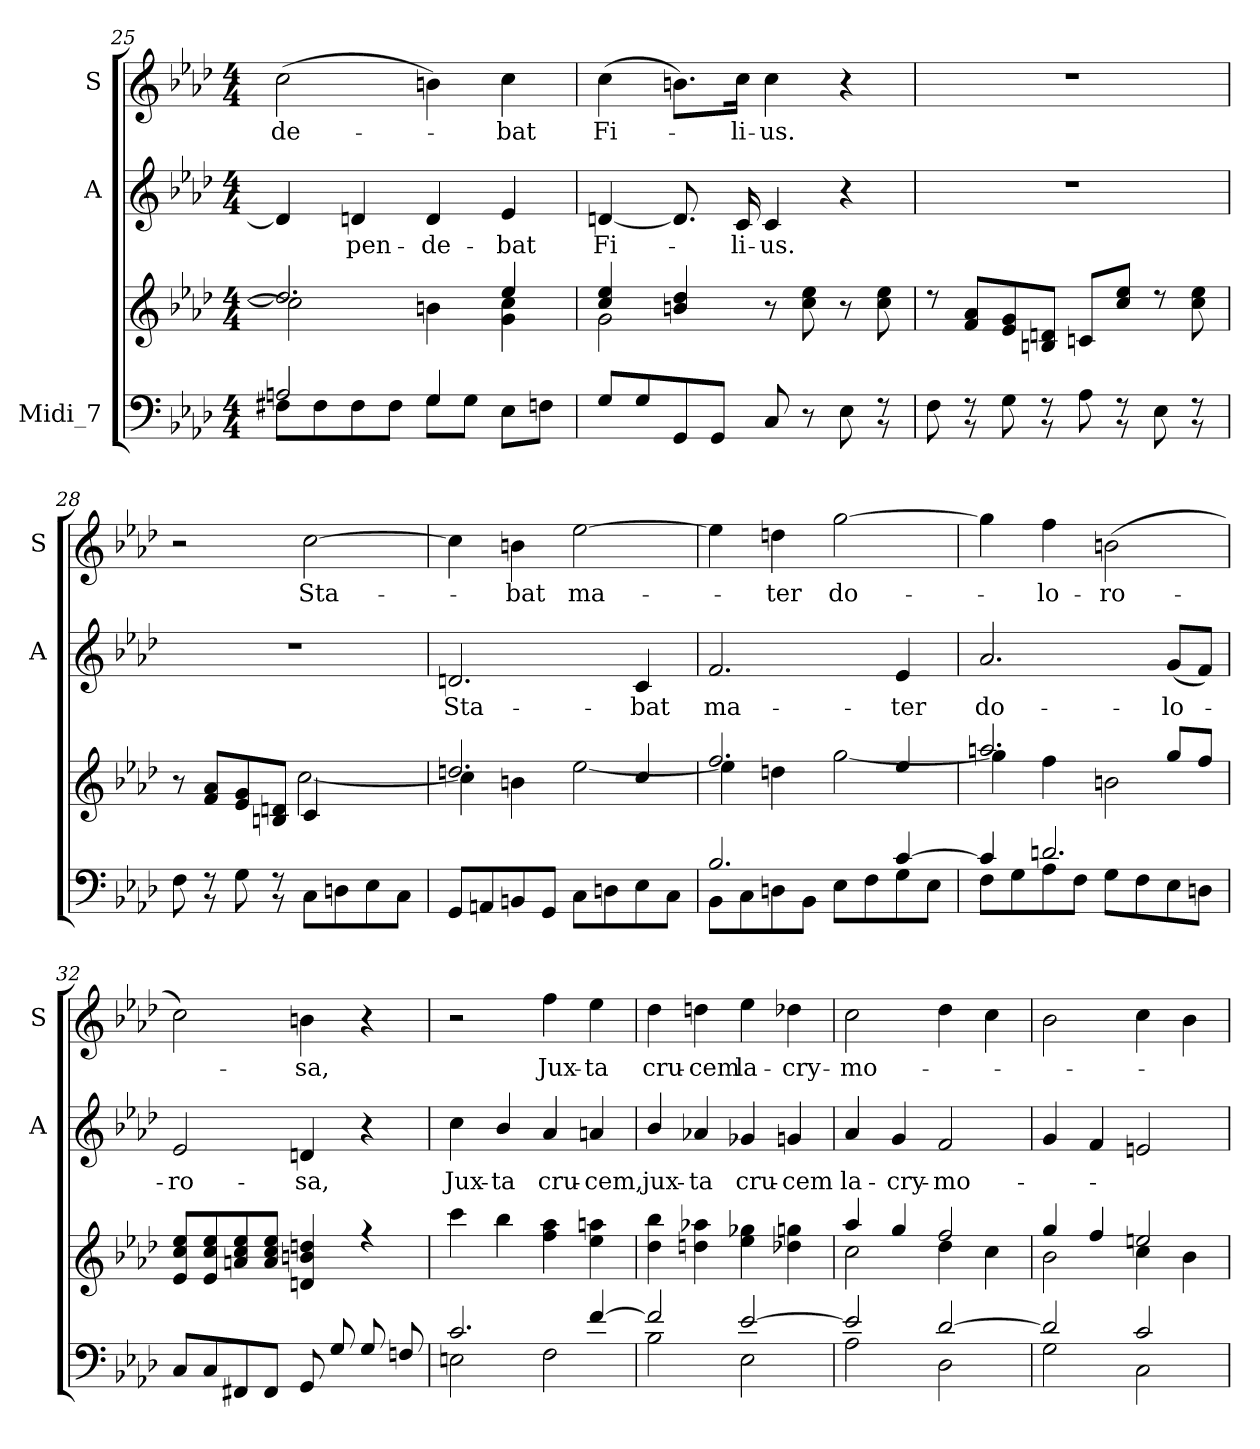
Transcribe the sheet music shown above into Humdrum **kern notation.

**kern	**kern	**kern	**text	**kern	**text
*part3	*part3	*part2	*part2	*part1	*part1
*staff4	*staff3	*staff2	*staff2	*staff1	*staff1
*I"Midi_7	*	*I"A	*	*I"S	*
*	*	*I'A	*	*I'S	*
!!LO:LB:g=z
*clefF4	*clefG2	*clefG2	*	*clefG2	*
*k[b-e-a-d-]	*k[b-e-a-d-]	*k[b-e-a-d-]	*	*k[b-e-a-d-]	*
*A-:	*A-:	*A-:	*	*A-:	*
*M4/4	*M4/4	*M4/4	*	*M4/4	*
=25	=25	=25	=25	=25	=25
*^	*^	*	*	*	*
!	!	!	!	!	!	!	!LO:LY:b
2An/	8F#X\L	2.dd-/]	2cc\]	4d]	.	(>2cc	-de-
.	8F#\	.	.	.	.	.	.
!	!	!	!	!	!LO:LY:b	!	!
.	8F#\	.	.	4d	pen-	.	.
.	8F#\J	.	.	.	.	.	.
!	!	!	!	!	!LO:LY:b	!	!
4G/	8G\L	.	4bn\	4d	-de-	4bn)	.
.	8G\J	.	.	.	.	.	.
!	!	!	!	!	!LO:LY:b	!	!LO:LY:b
8ryy	8E-\L	4ee-/	4g\ 4cc\	4e-	-bat	4cc	bat
8ryy	8Fn\J	.	.	.	.	.	.
=26	=26	=26	=26	=26	=26	=26	=26
!	!	!	!	!	!LO:LY:b	!	!LO:LY:b
8G/L	8ryy	4cc/ 4ee-/	2g\	[4dn	Fi-	(>4cc	Fi-
8G/	8ryy	.	.	.	.	.	.
8GG/	2ryy	4bn/ 4dd-/	.	8.d]	.	8.bn\L)	.
8GG/J	.	.	.	.	.	.	.
!	!	!	!	!	!LO:LY:b	!	!LO:LY:b
.	.	.	.	16c	li-	16cc\Jk	li-
!	!	!	!	!	!LO:LY:b	!	!LO:LY:b
8C/	.	8r	2ryy	4c	-us.	4cc	-us.
8r	.	8cc\ 8ee-\	.	.	.	.	.
8ryy	8E-\	8r	.	4r	.	4r	.
8r	8r	8cc\ 8ee-\	.	.	.	.	.
=27	=27	=27	=27	=27	=27	=27	=27
8ryy	8F\	8r	1ryy	1r	.	1r	.
8r	8r	8f/ 8a-/L	.	.	.	.	.
8ryy	8G\	8e-/ 8g/	.	.	.	.	.
8r	8r	8Bn/ 8dn/J	.	.	.	.	.
8ryy	8A-\	8cn/L	.	.	.	.	.
8r	8r	8cc\ 8ee-\J	.	.	.	.	.
8ryy	8E-\	8r	.	.	.	.	.
8r	8r	8cc\ 8ee-\	.	.	.	.	.
=28	=28	=28	=28	=28	=28	=28	=28
8ryy	8F\	8r	2ryy	1r	.	2r	.
8r	8r	8f/ 8a-/L	.	.	.	.	.
8ryy	8G\	8e-/ 8g/	.	.	.	.	.
8r	8r	8Bn/ 8dn/J	.	.	.	.	.
!	!	!	!	!	!	!	!LO:LY:b
2ryy	8C\L	4c/	[2cc\	.	.	[2cc	Sta-
.	8Dn\	.	.	.	.	.	.
.	8E-\	4ryy	.	.	.	.	.
.	8C\J	.	.	.	.	.	.
=29	=29	=29	=29	=29	=29	=29	=29
!	!	!	!	!	!LO:LY:b	!	!
8GG/L	4ryy	2.ddn/	4cc\]	2.dn	Sta-	4cc]	.
8AAn/	.	.	.	.	.	.	.
!	!	!	!	!	!	!	!LO:LY:b
8BBn/	4ryy	.	4bn\	.	.	4bn	bat
8GG/J	.	.	.	.	.	.	.
!	!	!	!	!	!	!	!LO:LY:b
2ryy	8C\L	.	[2ee-\	.	.	[2ee-	ma-
.	8Dn\	.	.	.	.	.	.
!	!	!	!	!	!LO:LY:b	!	!
.	8E-\	4cc/	.	4c	-bat	.	.
.	8C\J	.	.	.	.	.	.
=30	=30	=30	=30	=30	=30	=30	=30
!	!	!	!	!	!LO:LY:b	!	!
2.B-/	8BB-\L	2.ff/	4ee-\]	2.f	ma-	4ee-]	.
.	8C\	.	.	.	.	.	.
!	!	!	!	!	!	!	!LO:LY:b
.	8Dn\	.	4ddn\	.	.	4ddn	ter
.	8BB-\J	.	.	.	.	.	.
!	!	!	!	!	!	!	!LO:LY:b
.	8E-\L	.	[2gg\	.	.	[2gg	do-
.	8F\	.	.	.	.	.	.
!	!	!	!	!	!LO:LY:b	!	!
[4c/	8G\	4ee-/	.	4e-	-ter	.	.
.	8E-\J	.	.	.	.	.	.
!!LO:LB:g=z
=31	=31	=31	=31	=31	=31	=31	=31
!	!	!	!	!	!LO:LY:b	!	!
4c/]	8F\L	2.aan/	4gg\]	2.a-	do-	4gg]	.
.	8G\	.	.	.	.	.	.
!	!	!	!	!	!	!	!LO:LY:b
2.dn/	8A-\	.	4ff\	.	.	4ff	lo-
.	8F\J	.	.	.	.	.	.
!	!	!	!	!	!	!	!LO:LY:b
.	8G\L	.	2bn\	.	.	(>2bn	-ro-
.	8F\	.	.	.	.	.	.
!	!	!	!	!	!LO:LY:b	!	!
.	8E-\	8gg/L	.	(<8gL	-lo-	.	.
.	8Dn\J	8ff/J	.	8fJ)	.	.	.
=32	=32	=32	=32	=32	=32	=32	=32
!	!	!	!	!	!LO:LY:b	!	!
8C/L	1ryy	8e-/ 8cc/ 8ee-/L	1ryy	2e-	ro-	2cc)	.
8C/	.	8e-/ 8cc/ 8ee-/	.	.	.	.	.
8FF#X/	.	8an/ 8cc/ 8ee-/	.	.	.	.	.
8FF#/J	.	8a/ 8cc/ 8ee-/J	.	.	.	.	.
!	!	!	!	!	!LO:LY:b	!	!LO:LY:b
8GG/L	.	4dn/ 4bn/ 4ddn/	.	4dn	-sa,	4bn	sa,
8G/	.	.	.	.	.	.	.
8G/	.	4r	.	4r	.	4r	.
8Fn/	.	.	.	.	.	.	.
=33	=33	=33	=33	=33	=33	=33	=33
!	!	!	!	!	!LO:LY:b	!	!
2.c/	2En\	4ccc\	1ryy	4cc	Jux-	2r	.
!	!	!	!	!	!LO:LY:b	!	!
.	.	4bb-\	.	4b-/	-ta	.	.
!	!	!	!	!	!LO:LY:b	!	!LO:LY:b
.	2F\	4ff\ 4aa-\	.	4a-	cru-	4ff	Jux-
!	!	!	!	!	!LO:LY:b	!	!LO:LY:b
[4f/	.	4ee-\ 4aan\	.	4an	-cem,	4ee-	-ta
=34	=34	=34	=34	=34	=34	=34	=34
!	!	!	!	!	!LO:LY:b	!	!LO:LY:b
2f/]	2B-\	4dd-\ 4bb-\	1ryy	4b-/	jux-	4dd-	cru-
!	!	!	!	!	!LO:LY:b	!	!LO:LY:b
.	.	4ddn\ 4aa-X\	.	4a-X	-ta	4ddn	-cem
!	!	!	!	!	!LO:LY:b	!	!LO:LY:b
[2e-/	2E-\	4ee-\ 4gg-X\	.	4g-X	cru-	4ee-	la-
!	!	!	!	!	!LO:LY:b	!	!LO:LY:b
.	.	4dd-X\ 4ggn\	.	4gn	-cem	4dd-X	-cry-
=35	=35	=35	=35	=35	=35	=35	=35
!	!	!	!	!	!LO:LY:b	!	!LO:LY:b
2e-/]	2A-\	4aa-/	2cc\	4a-	la-	2cc	-mo-
!	!	!	!	!	!LO:LY:b	!	!
.	.	4gg/	.	4g	-cry-	.	.
!	!	!	!	!	!LO:LY:b	!	!
[2d-/	2D-\	2ff/	4dd-\	2f	-mo-	4dd-	.
.	.	.	4cc\	.	.	4cc	.
=36	=36	=36	=36	=36	=36	=36	=36
2d-/]	2G\	4gg/	2b-\	4g	.	2b-	.
.	.	4ff/	.	4f	.	.	.
2c/	2C\	2een/	4cc\	2en	.	4cc	.
.	.	.	4b-\	.	.	4b-	.
*v	*v	*	*	*	*	*	*
*	*v	*v	*	*	*	*
=	=	=	=	=	=
*-	*-	*-	*-	*-	*-
